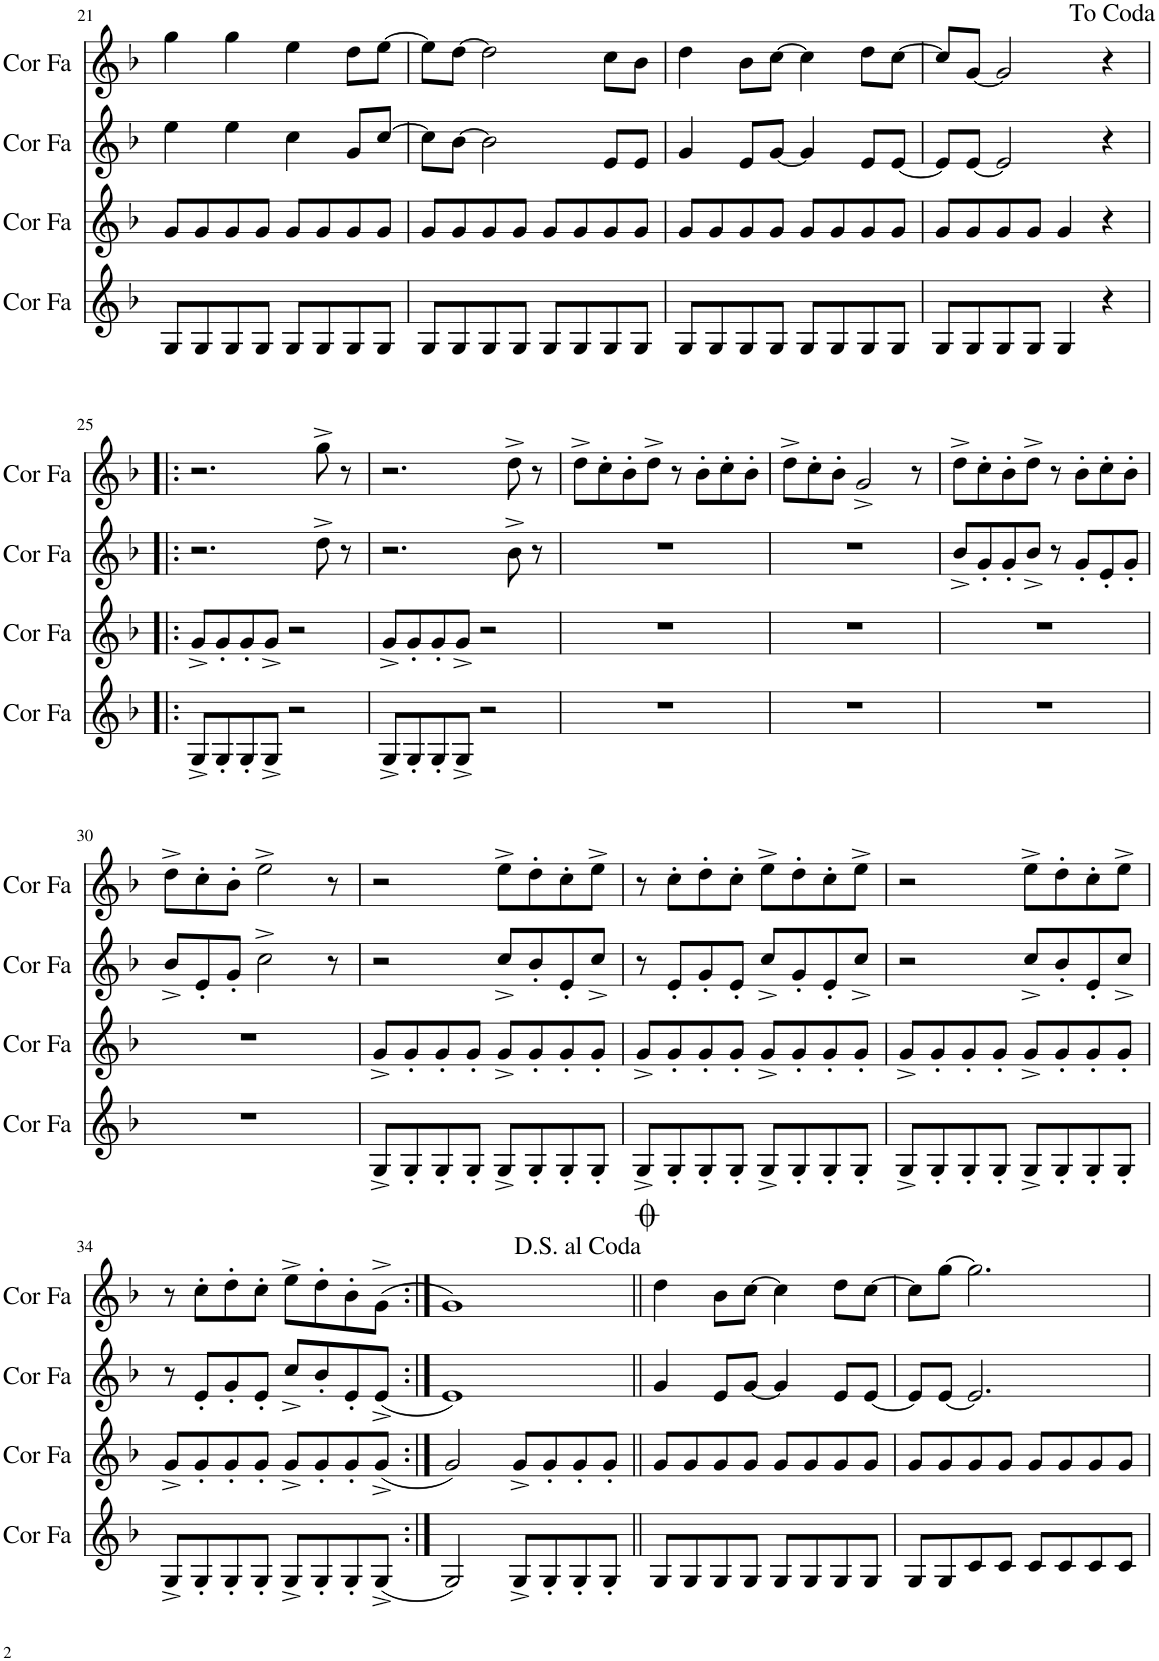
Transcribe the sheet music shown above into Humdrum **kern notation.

**kern	**kern	**kern	**kern
*part4	*part3	*part2	*part1
*staff4	*staff3	*staff2	*staff1
*I"Cor en Fa	*I"Cor en Fa	*I"Cor en Fa	*I"Cor en Fa
*I'Cor Fa	*I'Cor Fa	*I'Cor Fa	*I'Cor Fa
!!LO:PB:g=z
*clefG2	*clefG2	*clefG2	*clefG2
*Trd4c7	*Trd4c7	*Trd4c7	*Trd4c7
*k[b-]	*k[b-]	*k[b-]	*k[b-]
*M4/4	*M4/4	*M4/4	*M4/4
=21	=21	=21	=21
8G/L	8g/L	4ee\	4gg\
8G/	8g/	.	.
8G/	8g/	4ee\	4gg\
8G/J	8g/J	.	.
8G/L	8g/L	4cc\	4ee\
8G/	8g/	.	.
8G/	8g/	8g/L	8dd\L
8G/J	8g/J	[8cc/J	[8ee\J
=22	=22	=22	=22
8G/L	8g/L	8cc\L]	8ee\L]
8G/	8g/	[8b-\J	[8dd\J
8G/	8g/	2b-\]	2dd\]
8G/J	8g/J	.	.
8G/L	8g/L	.	.
8G/	8g/	.	.
8G/	8g/	8e/L	8cc\L
8G/J	8g/J	8e/J	8b-\J
=23	=23	=23	=23
8G/L	8g/L	4g/	4dd\
8G/	8g/	.	.
8G/	8g/	8e/L	8b-\L
8G/J	8g/J	[8g/J	[8cc\J
8G/L	8g/L	4g/]	4cc\]
8G/	8g/	.	.
8G/	8g/	8e/L	8dd\L
8G/J	8g/J	[8e/J	[8cc\J
=24	=24	=24	=24
8G/L	8g/L	8e/L]	8cc/L]
8G/	8g/	[8e/J	[8g/J
8G/	8g/	2e/]	2g/]
8G/J	8g/J	.	.
4G/	4g/	.	.
4r	4r	4r	4r
!!LO:LB:g=z
=25!|:	=25!|:	=25!|:	=25!|:
8G^/L	8g^/L	2.r	2.r
8G'/	8g'/	.	.
8G'/	8g'/	.	.
8G^/J	8g^/J	.	.
2r	2r	.	.
.	.	8dd^\	8gg^\
.	.	8r	8r
=26	=26	=26	=26
8G^/L	8g^/L	2.r	2.r
8G'/	8g'/	.	.
8G'/	8g'/	.	.
8G^/J	8g^/J	.	.
2r	2r	.	.
.	.	8b-^\	8dd^\
.	.	8r	8r
=27	=27	=27	=27
1r	1r	1r	8dd^\L
.	.	.	8cc'\
.	.	.	8b-'\
.	.	.	8dd^\J
.	.	.	8r
.	.	.	8b-'\L
.	.	.	8cc'\
.	.	.	8b-'\J
=28	=28	=28	=28
1r	1r	1r	8dd^\L
.	.	.	8cc'\
.	.	.	8b-'\J
.	.	.	2g^/
.	.	.	8r
=29	=29	=29	=29
1r	1r	8b-^/L	8dd^\L
.	.	8g'/	8cc'\
.	.	8g'/	8b-'\
.	.	8b-^/J	8dd^\J
.	.	8r	8r
.	.	8g'/L	8b-'\L
.	.	8e'/	8cc'\
.	.	8g'/J	8b-'\J
!!LO:LB:g=z
=30	=30	=30	=30
1r	1r	8b-^/L	8dd^\L
.	.	8e'/	8cc'\
.	.	8g'/J	8b-'\J
.	.	2cc^\	2ee^\
.	.	8r	8r
=31	=31	=31	=31
8G^/L	8g^/L	2r	2r
8G'/	8g'/	.	.
8G'/	8g'/	.	.
8G'/J	8g'/J	.	.
8G^/L	8g^/L	8cc^/L	8ee^\L
8G'/	8g'/	8b-'/	8dd'\
8G'/	8g'/	8e'/	8cc'\
8G'/J	8g'/J	8cc^/J	8ee^\J
=32	=32	=32	=32
8G^/L	8g^/L	8r	8r
8G'/	8g'/	8e'/L	8cc'\L
8G'/	8g'/	8g'/	8dd'\
8G'/J	8g'/J	8e'/J	8cc'\J
8G^/L	8g^/L	8cc^/L	8ee^\L
8G'/	8g'/	8g'/	8dd'\
8G'/	8g'/	8e'/	8cc'\
8G'/J	8g'/J	8cc^/J	8ee^\J
=33	=33	=33	=33
8G^/L	8g^/L	2r	2r
8G'/	8g'/	.	.
8G'/	8g'/	.	.
8G'/J	8g'/J	.	.
8G^/L	8g^/L	8cc^/L	8ee^\L
8G'/	8g'/	8b-'/	8dd'\
8G'/	8g'/	8e'/	8cc'\
8G'/J	8g'/J	8cc^/J	8ee^\J
!!LO:LB:g=z
=34	=34	=34	=34
8G^/L	8g^/L	8r	8r
8G'/	8g'/	8e'/L	8cc'\L
8G'/	8g'/	8g'/	8dd'\
8G'/J	8g'/J	8e'/J	8cc'\J
8G^/L	8g^/L	8cc^/L	8ee^\L
8G'/	8g'/	8b-'/	8dd'\
8G'/	8g'/	8e'/	8b-'\
(8G^/J	(8g^/J	(8e^/J	(8g^\J
=35:|!	=35:|!	=35:|!	=35:|!
2G/)	2g/)	1e)	1g)
8G^/L	8g^/L	.	.
8G'/	8g'/	.	.
8G'/	8g'/	.	.
8G'/J	8g'/J	.	.
=36||	=36||	=36||	=36||
8G/L	8g/L	4g/	4dd\
8G/	8g/	.	.
8G/	8g/	8e/L	8b-\L
8G/J	8g/J	[8g/J	[8cc\J
8G/L	8g/L	4g/]	4cc\]
8G/	8g/	.	.
8G/	8g/	8e/L	8dd\L
8G/J	8g/J	[8e/J	[8cc\J
=37	=37	=37	=37
8G/L	8g/L	8e/L]	8cc\L]
8G/	8g/	[8e/J	[8gg\J
8c/	8g/	2.e/]	2.gg\]
8c/J	8g/J	.	.
8c/L	8g/L	.	.
8c/	8g/	.	.
8c/	8g/	.	.
8c/J	8g/J	.	.
=	=	=	=
*-	*-	*-	*-
